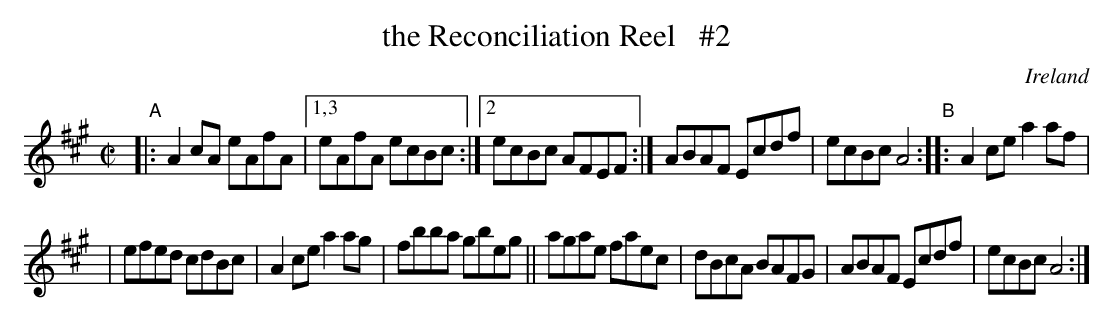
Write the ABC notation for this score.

X:1
T: the Reconciliation Reel   #2
O: Ireland
M: C|
L: 1/8
K: A
"^A"\
|: A2cA eAfA |[1,3 eAfA ecBc :|[2 ecBc AFEF :| ABAF Ecdf | ecBc A4 "^B":: A2ce a2af |
| efed cdBc | A2ce a2ag | fbba gbeg || agae faec | dBcA BAFG | ABAF Ecdf | ecBc A4 :|
